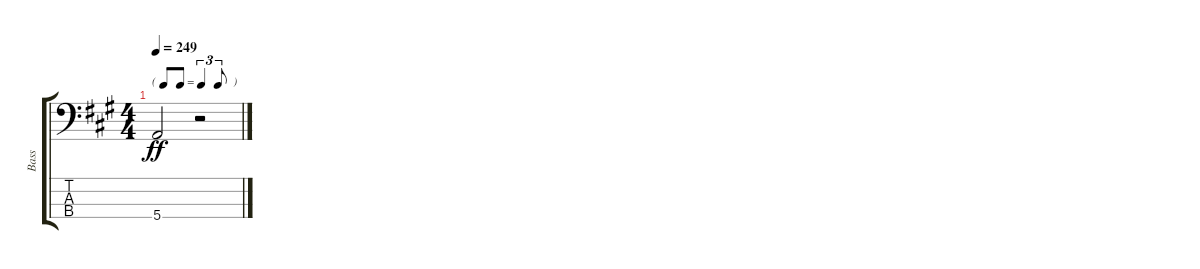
\track ("Bass" "Bass") {instrument electricbassfinger}
\staff {score tabs}
\tuning (G2 D2 A1 E1) {hide}
\ts (4 4)
\tf triplet8th
\tempo 249
\clef f4
\ks a
5.4.2{dy ff} r.2
